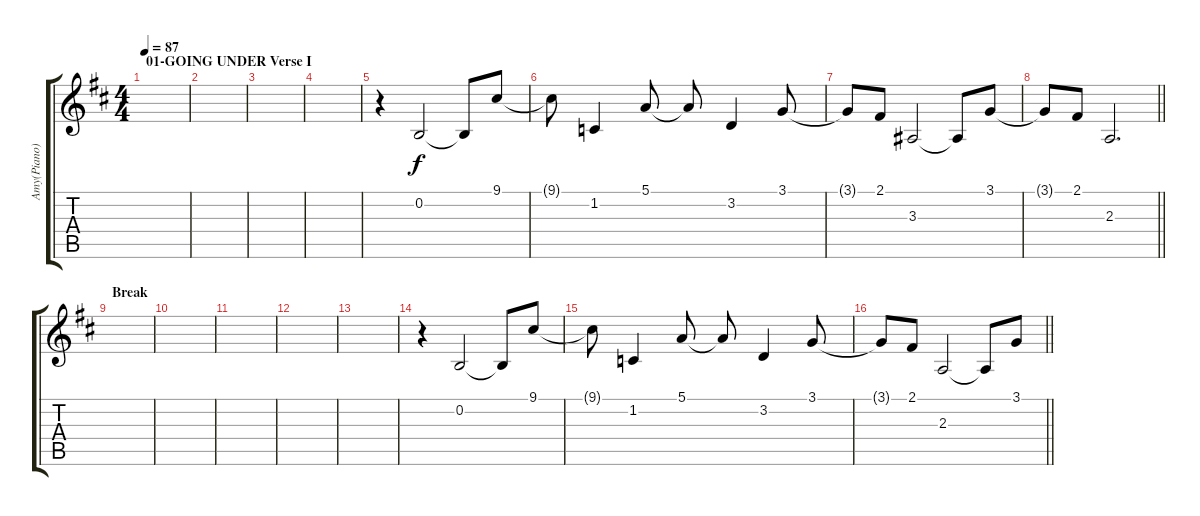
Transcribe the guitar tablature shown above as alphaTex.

\track ("Amy(Piano)" "Amy(Piano)") {instrument brightacousticpiano}
\staff {score tabs}
\tuning (E4 B3 G3 D3 A2 E2) {hide}
\ts (4 4)
\section ("" "01-GOING UNDER Verse I")
\tempo 87
\clef g2
\ks d
|
|
|
|
r.4 0.2.2 0.2{t}.8 9.1.8 |
9.1{t}.8 1.2.4 5.1.8 5.1{t}.8 3.2.4 3.1.8 |
3.1{t}.8 2.1.8 3.3.2 3.3{t}.8 3.1.8 |
\barLineRight lightlight
3.1{t}.8 2.1.8 2.3.2{d} |
\section ("" "Break")
|
|
|
|
|
r.4 0.2.2 0.2{t}.8 9.1.8 |
9.1{t}.8 1.2.4 5.1.8 5.1{t}.8 3.2.4 3.1.8 |
\barLineRight lightlight
3.1{t}.8 2.1.8 2.3.2 2.3{t}.8 3.1.8
